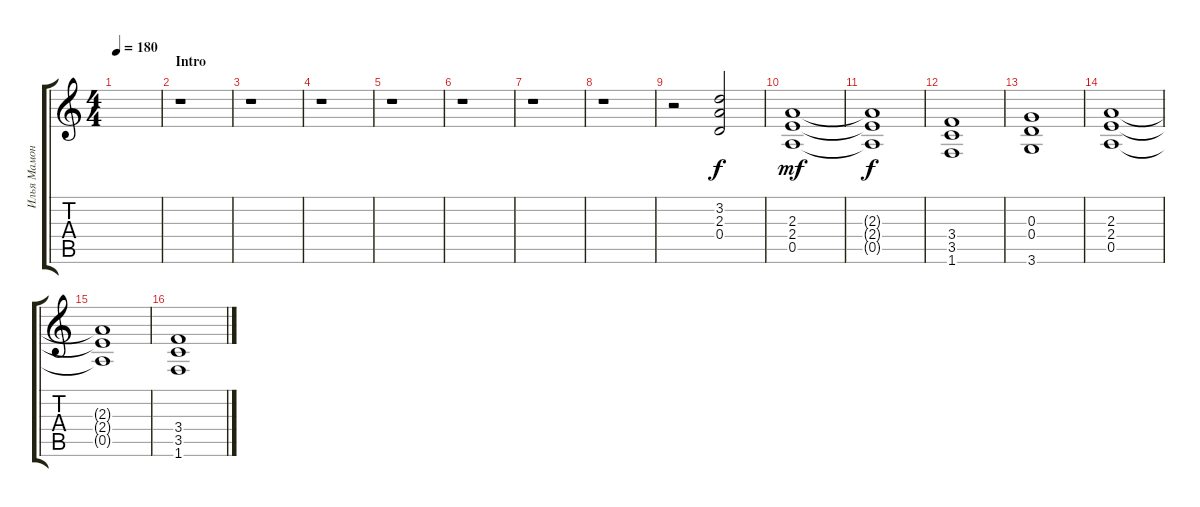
\track ("Илья Мамонтов" "Илья Мамон") {instrument distortionguitar}
\staff {score tabs}
\tuning (E4 B3 G3 D3 A2 E2) {hide}
\ts (4 4)
\tempo 180
\clef g2
\ks c
|
\section ("" "Intro")
r.1 |
r.1 |
r.1 |
r.1 |
r.1 |
r.1 |
r.1 |
r.2 (3.2 2.3 0.4).2 |
(2.3 2.4 0.5).1{dy mf} |
(2.3{t} 2.4{t} 0.5{t}).1{dy f} |
(3.4 3.5 1.6).1 |
(0.3 0.4 3.6).1 |
(2.3 2.4 0.5).1 |
(2.3{t} 2.4{t} 0.5{t}).1 |
(3.4 3.5 1.6).1
